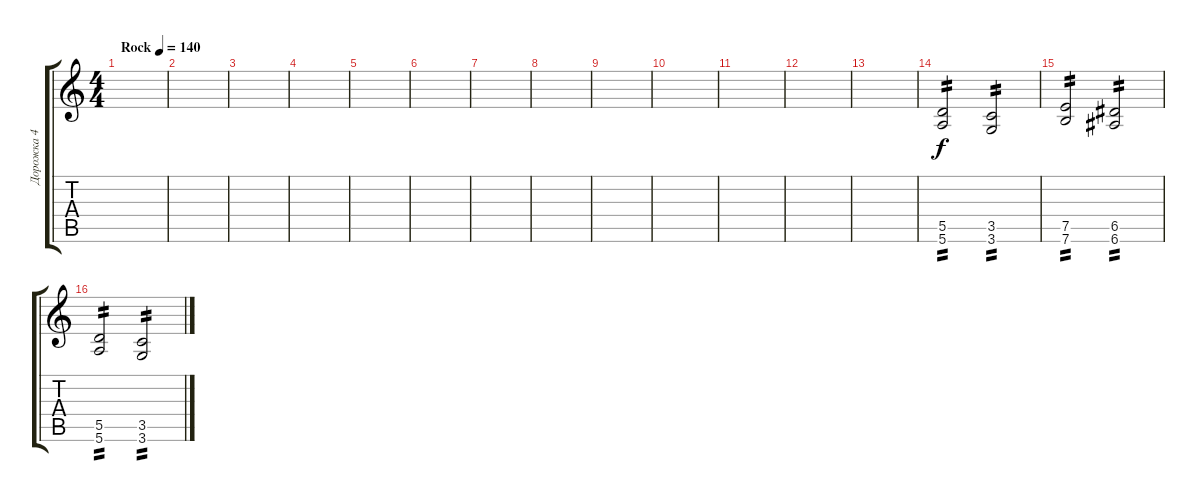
\track ("Дорожка 4" "Дорожка 4") {instrument distortionguitar}
\staff {score tabs}
\tuning (E4 B3 G3 D3 A2 E2) {hide}
\ts (4 4)
\tempo (140 "Rock")
\clef g2
\ks c
|
|
|
|
|
|
|
|
|
|
|
|
|
(5.5 5.6).2{tp 2} (3.5 3.6).2{tp 2} |
(7.5 7.6).2{tp 2} (6.5 6.6).2{tp 2} |
(5.5 5.6).2{tp 2} (3.5 3.6).2{tp 2}
